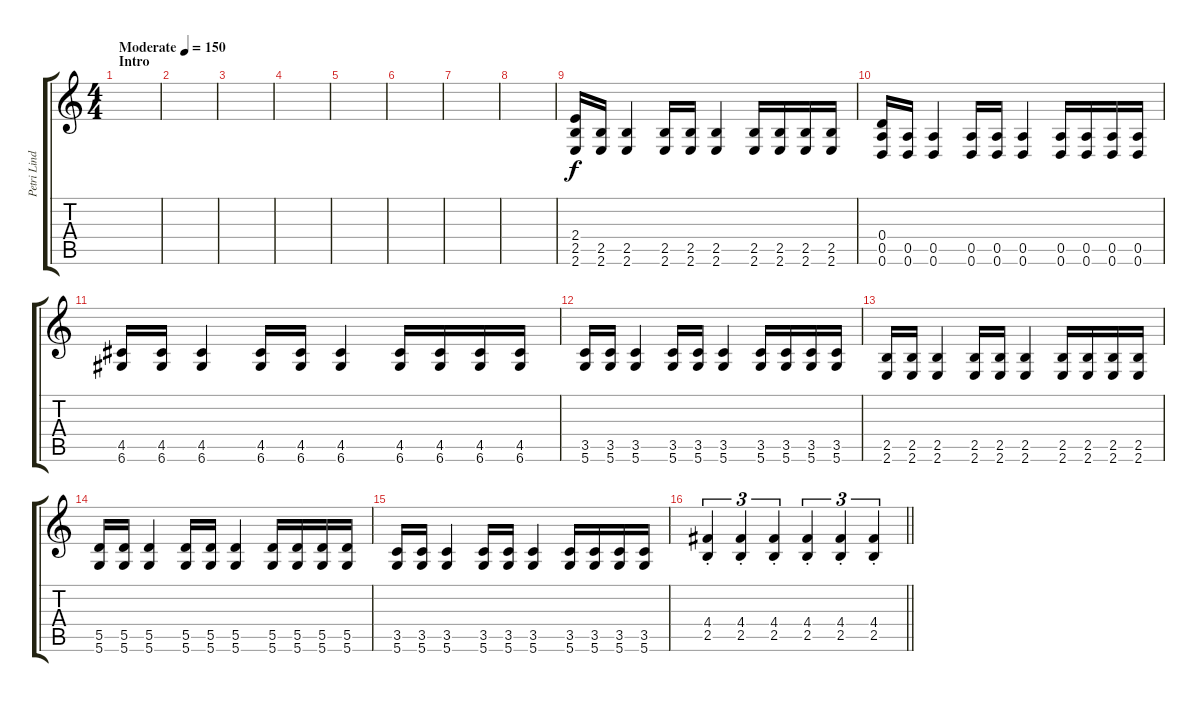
\track ("Petri Lindroos" "Petri Lind") {instrument distortionguitar}
\staff {score tabs}
\tuning (E4 B3 G3 D3 A2 D2) {hide}
\ts (4 4)
\section ("" "Intro")
\tempo (150 "Moderate")
\clef g2
\ks c
|
|
|
|
|
|
|
|
(2.4 2.5 2.6).16 (2.5 2.6).16 (2.5 2.6).4 (2.5 2.6).16 (2.5 2.6).16 (2.5 2.6).4 (2.5 2.6).16 (2.5 2.6).16 (2.5 2.6).16 (2.5 2.6).16 |
(0.4 0.5 0.6).16 (0.5 0.6).16 (0.5 0.6).4 (0.5 0.6).16 (0.5 0.6).16 (0.5 0.6).4 (0.5 0.6).16 (0.5 0.6).16 (0.5 0.6).16 (0.5 0.6).16 |
(4.5 6.6).16 (4.5 6.6).16 (4.5 6.6).4 (4.5 6.6).16 (4.5 6.6).16 (4.5 6.6).4 (4.5 6.6).16 (4.5 6.6).16 (4.5 6.6).16 (4.5 6.6).16 |
(3.5 5.6).16 (3.5 5.6).16 (3.5 5.6).4 (3.5 5.6).16 (3.5 5.6).16 (3.5 5.6).4 (3.5 5.6).16 (3.5 5.6).16 (3.5 5.6).16 (3.5 5.6).16 |
(2.5 2.6).16 (2.5 2.6).16 (2.5 2.6).4 (2.5 2.6).16 (2.5 2.6).16 (2.5 2.6).4 (2.5 2.6).16 (2.5 2.6).16 (2.5 2.6).16 (2.5 2.6).16 |
(5.5 5.6).16 (5.5 5.6).16 (5.5 5.6).4 (5.5 5.6).16 (5.5 5.6).16 (5.5 5.6).4 (5.5 5.6).16 (5.5 5.6).16 (5.5 5.6).16 (5.5 5.6).16 |
(3.5 5.6).16 (3.5 5.6).16 (3.5 5.6).4 (3.5 5.6).16 (3.5 5.6).16 (3.5 5.6).4 (3.5 5.6).16 (3.5 5.6).16 (3.5 5.6).16 (3.5 5.6).16 |
\barLineRight lightlight
(4.4{st} 2.5{st}).4{tu (3 2)} (4.4{st} 2.5{st}).4{tu (3 2)} (4.4{st} 2.5{st}).4{tu (3 2)} (4.4{st} 2.5{st}).4{tu (3 2)} (4.4{st} 2.5{st}).4{tu (3 2)} (4.4{st} 2.5{st}).4{tu (3 2)}
